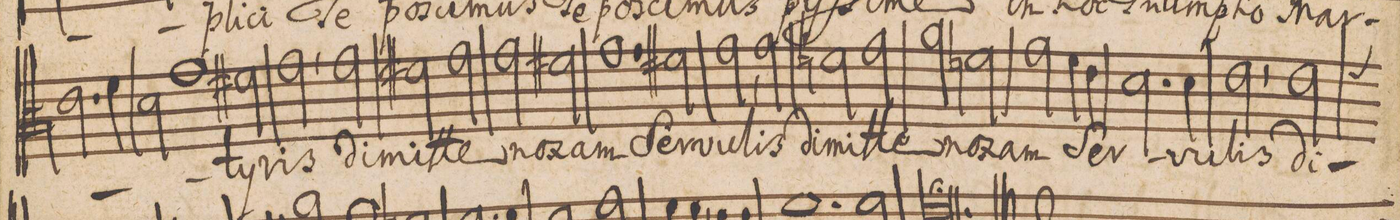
**kern	**text	**dynam
*I"Alto.	*	*
*clefC3	*	*
*k[]	*	*
*met(C|)	*	*
*M2/2	*	*
2.e\	.	.
4f\	.	.
=157	=157	=157
2d\	.	.
1g	.	.
=158-	=158	=158
2f#X\	-ty-	.
=159	=159	=159
2g\,<	-ris	.
2g\	di-	.
=160	=160	=160
2f#X\	-mit-	.
2g\	-te	.
=161	=161	=161
2g\	no-	.
2f#X\	-xam	.
=162	=162	=162
1.g\	Ser-	.
=163-	=163	=163
2f#X\	-vu-	.
=164	=164	=164
2g\,<	-lis	.
2g\	di-	.
=165	=165	=165
2fn\	-mit-	.
2g\	-te	.
=166	=166	=166
2a\	no-	.
2fn\	.	.
=167	=167	=167
2g\	-xam	.
4f\	Ser-	.
4e\	.	.
=168	=168	=168
2.d\	.	.
4d\	-vu-	.
=169	=169	=169
2e\,<	-lis	.
2e\	di-	.
*custos:f	*	*
=170	=170	=170
*-	*-	*-
